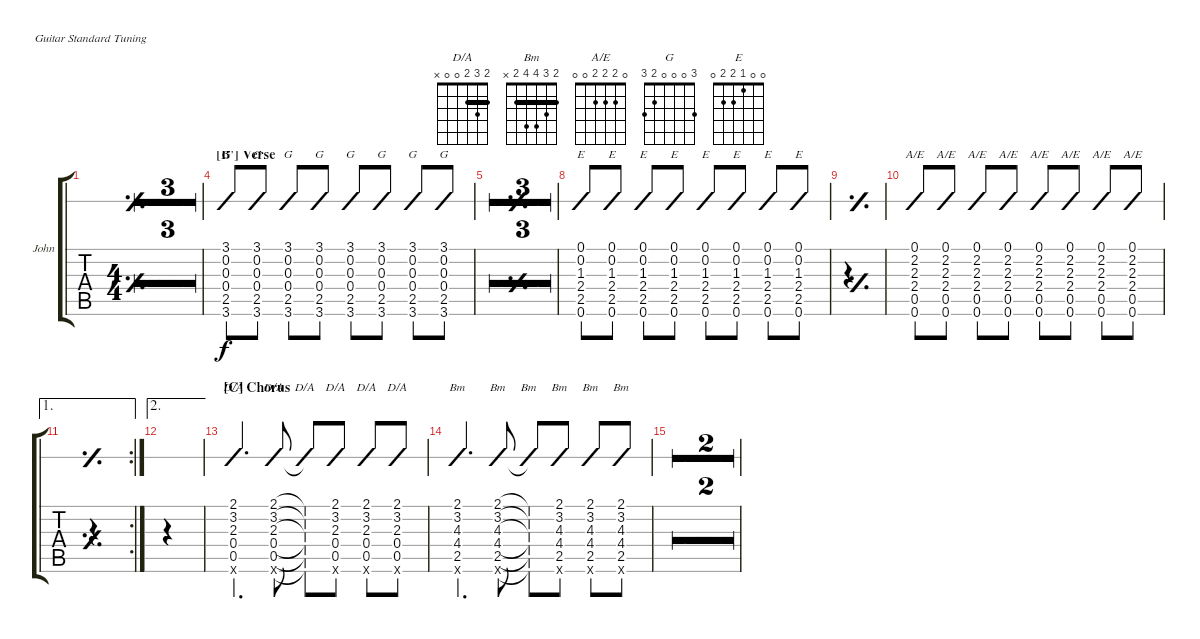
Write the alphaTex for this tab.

\defaultSystemsLayout 4
\bracketExtendMode groupsimilarinstruments
\firstSystemTrackNameOrientation horizontal
\otherSystemsTrackNameOrientation horizontal
\track ("John Lennon" "John") {multiBarRest instrument overdrivenguitar}
\staff {tabs slash}
\tuning (E4 B3 G3 D3 A2 E2)
\chord ("D/A" 2 3 2 0 0 x) {barre 2}
\chord ("Bm" 2 3 4 4 2 x) {barre 2}
\chord ("A/E" 0 2 2 2 0 0)
\chord ("G" 3 0 0 0 2 3)
\chord ("E" 0 0 1 2 2 0)
\ts (4 4)
\tempo 111
\clef g2
\simile simple
\ks d
|
|
|
\section ("B'" "Verse")
(3.6 2.5 0.4 0.3 0.2 3.1).8{ch "G" ot 8vb} (3.6 2.5 0.4 0.3 0.2 3.1).8{ch "G" ot 8vb} (3.6 2.5 0.4 0.3 0.2 3.1).8{ch "G" ot 8vb} (3.6 2.5 0.4 0.3 0.2 3.1).8{ch "G" ot 8vb} (3.6 2.5 0.4 0.3 0.2 3.1).8{ch "G" ot 8vb} (3.6 2.5 0.4 0.3 0.2 3.1).8{ch "G" ot 8vb} (3.6 2.5 0.4 0.3 0.2 3.1).8{ch "G" ot 8vb} (3.6 2.5 0.4 0.3 0.2 3.1).8{ch "G" ot 8vb} |
\simile simple
|
|
|
\simile none
(0.6 2.5 2.4 1.3 0.2 0.1).8{ch "E" ot 8vb} (0.6 2.5 2.4 1.3 0.2 0.1).8{ch "E" ot 8vb} (0.6 2.5 2.4 1.3 0.2 0.1).8{ch "E" ot 8vb} (0.6 2.5 2.4 1.3 0.2 0.1).8{ch "E" ot 8vb} (0.6 2.5 2.4 1.3 0.2 0.1).8{ch "E" ot 8vb} (0.6 2.5 2.4 1.3 0.2 0.1).8{ch "E" ot 8vb} (0.6 2.5 2.4 1.3 0.2 0.1).8{ch "E" ot 8vb} (0.6 2.5 2.4 1.3 0.2 0.1).8{ch "E" ot 8vb} |
\simile simple
|
\simile none
(0.6 0.5 2.4 2.3 2.2 0.1).8{ch "A/E" ot 8vb} (0.6 0.5 2.4 2.3 2.2 0.1).8{ch "A/E" ot 8vb} (0.6 0.5 2.4 2.3 2.2 0.1).8{ch "A/E" ot 8vb} (0.6 0.5 2.4 2.3 2.2 0.1).8{ch "A/E" ot 8vb} (0.6 0.5 2.4 2.3 2.2 0.1).8{ch "A/E" ot 8vb} (0.6 0.5 2.4 2.3 2.2 0.1).8{ch "A/E" ot 8vb} (0.6 0.5 2.4 2.3 2.2 0.1).8{ch "A/E" ot 8vb} (0.6 0.5 2.4 2.3 2.2 0.1).8{ch "A/E" ot 8vb} |
\ae 1
\rc 2
\simile simple
|
\ae 2
|
\section ("C" "Chorus")
\simile none
(0.4 2.3 3.2 2.1 0.5 0.6{x}).4{d ch "D/A" ot 8vb} (0.4 2.3 3.2 2.1 0.5 0.6{x}).8{ch "D/A" ot 8vb} (0.4{t} 2.3{t} 3.2{t} 2.1{t} 0.5{t} 0.6{x t}).8{ch "D/A" ot 8vb beam invert} (0.4 2.3 3.2 2.1 0.5 0.6{x}).8{ch "D/A" ot 8vb beam invert} (0.4 2.3 3.2 2.1 0.5 0.6{x}).8{ch "D/A" ot 8vb} (0.4 2.3 3.2 2.1 0.5 0.6{x}).8{ch "D/A" ot 8vb} |
(2.5 4.4 4.3 3.2 2.1 0.6{x}).4{d ch "Bm" ot 8vb} (2.5 4.4 4.3 3.2 2.1 0.6{x}).8{ch "Bm" ot 8vb} (2.5{t} 4.4{t} 4.3{t} 3.2{t} 2.1{t} 0.6{x t}).8{ch "Bm" ot 8vb} (2.5 4.4 4.3 3.2 2.1 0.6{x}).8{ch "Bm" ot 8vb} (2.5 4.4 4.3 3.2 2.1 0.6{x}).8{ch "Bm" ot 8vb} (2.5 4.4 4.3 3.2 2.1 0.6{x}).8{ch "Bm" ot 8vb} |
\simile firstofdouble
|
\simile secondofdouble
